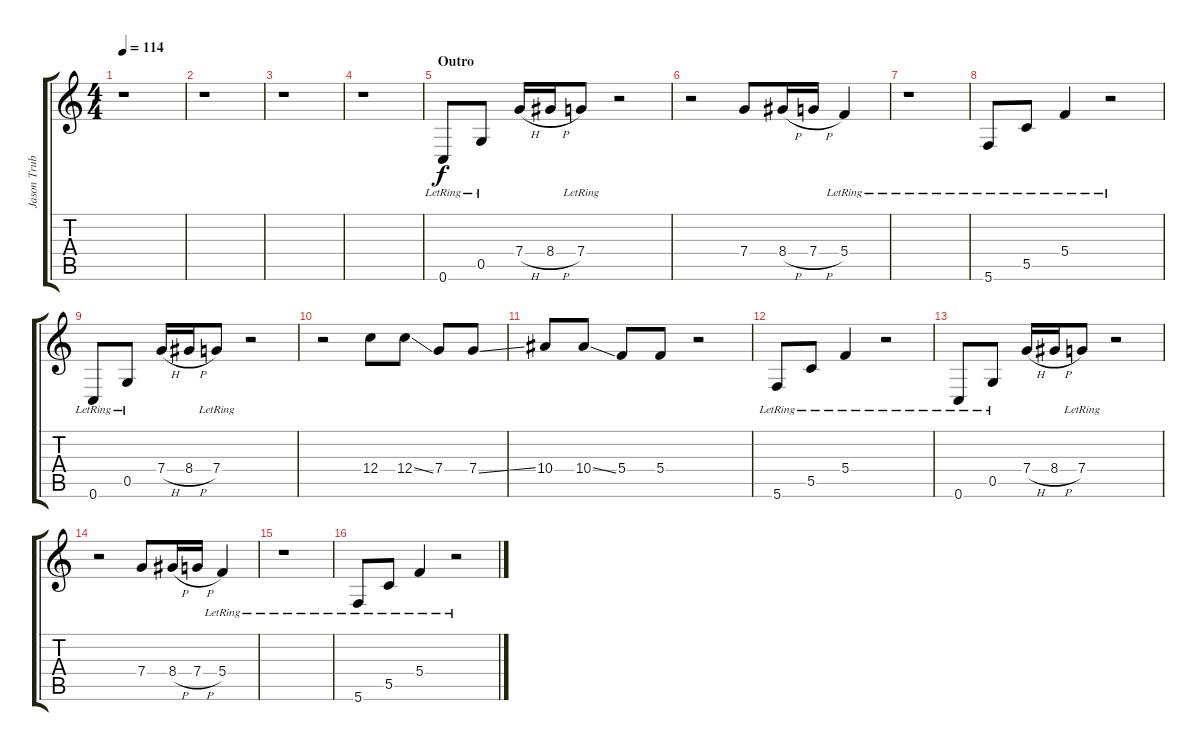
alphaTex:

\track ("Jason Trubi - Clean Guitar" "Jason Trub") {instrument electricguitarclean}
\staff {score tabs}
\tuning (D4 A3 F3 C3 G2 C2) {hide}
\ts (4 4)
\tempo 114
\clef g2
\ks c
r.1{dy f} |
r.1 |
r.1 |
r.1 |
\section ("" "Outro")
0.6{lr}.8 0.5{lr}.8 7.4{h}.16 8.4{h}.16 7.4{lr}.8 r.2 |
r.2 7.4.8 8.4{h}.16 7.4{h}.16 5.4{lr}.4 |
r.1 |
5.6{lr}.8 5.5{lr}.8 5.4{lr}.4 r.2 |
0.6{lr}.8 0.5{lr}.8 7.4{h}.16 8.4{h}.16 7.4{lr}.8 r.2 |
r.2 12.4.8 12.4{ss}.8 7.4.8 7.4{ss}.8 |
10.4.8 10.4{ss}.8 5.4.8 5.4.8 r.2 |
5.6{lr}.8 5.5{lr}.8 5.4{lr}.4 r.2 |
0.6{lr}.8 0.5{lr}.8 7.4{h}.16 8.4{h}.16 7.4{lr}.8 r.2 |
r.2 7.4.8 8.4{h}.16 7.4{h}.16 5.4{lr}.4 |
r.1 |
5.6{lr}.8 5.5{lr}.8 5.4{lr}.4 r.2
